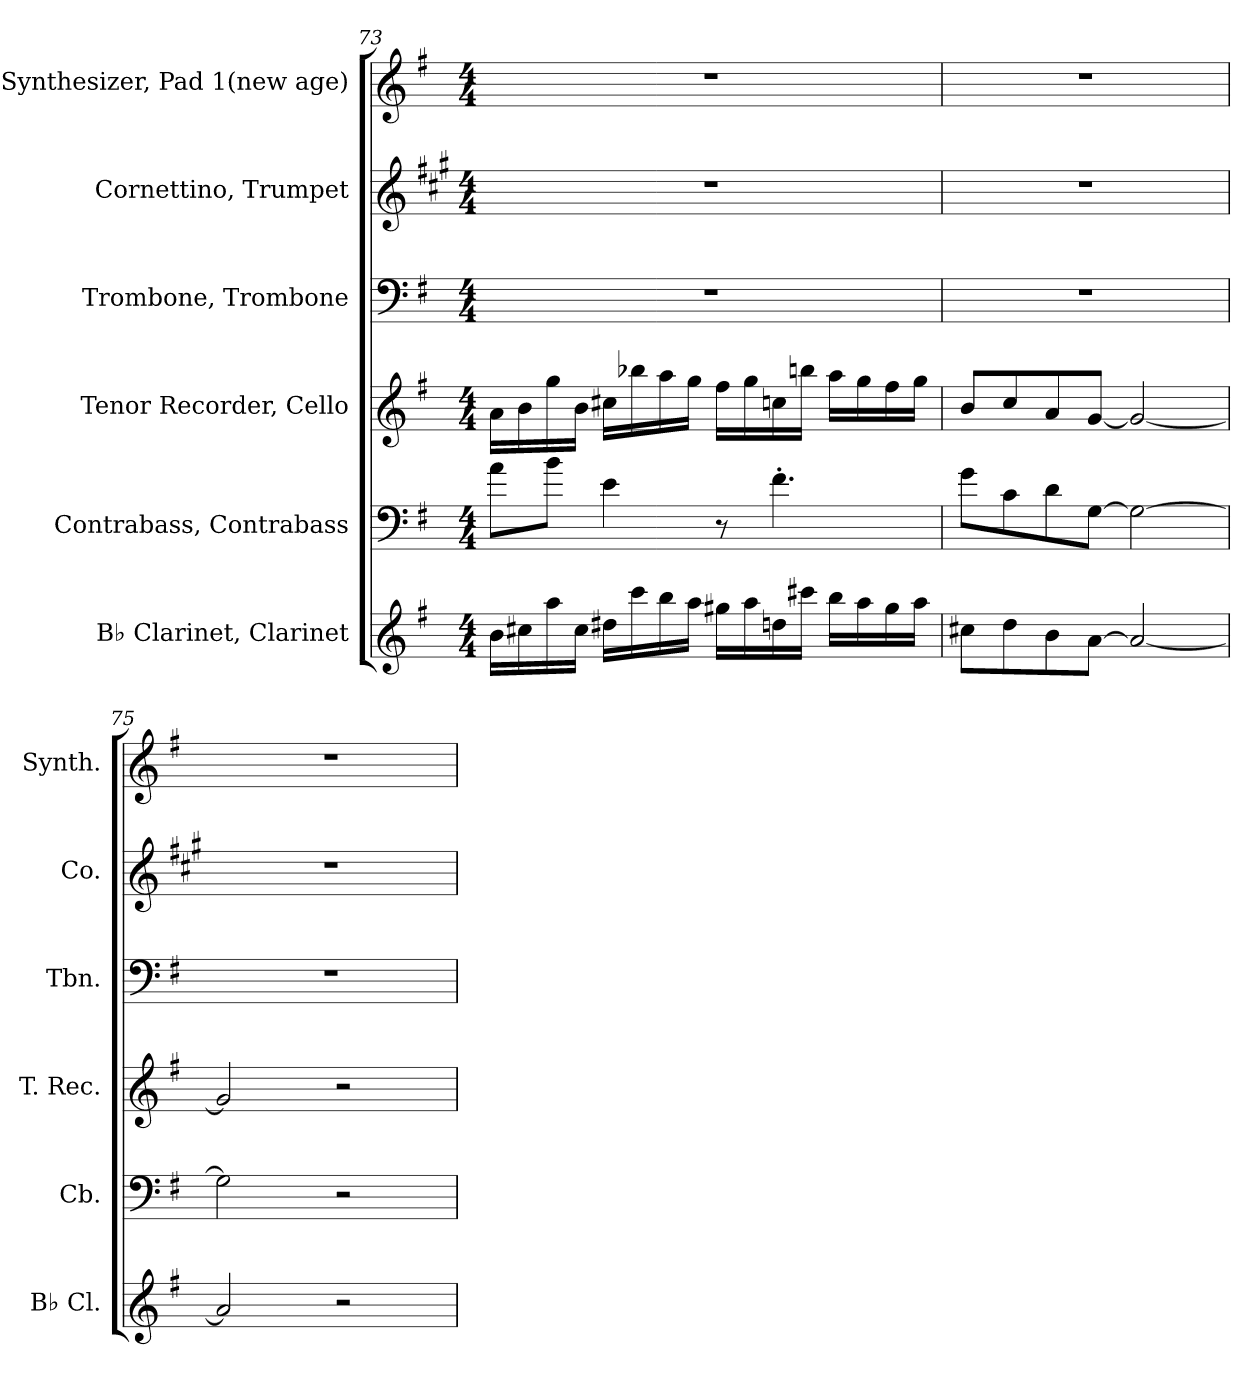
**kern	**kern	**kern	**kern	**kern	**kern
*part6	*part5	*part4	*part3	*part2	*part1
*staff6	*staff5	*staff4	*staff3	*staff2	*staff1
*I"B♭ Clarinet, Clarinet	*I"Contrabass, Contrabass	*I"Tenor Recorder, Cello	*I"Trombone, Trombone	*I"Cornettino, Trumpet	*I"Pad Synthesizer, Pad 1(new age)
*I'B♭ Cl.	*I'Cb.	*I'T. Rec.	*I'Tbn.	*I'Co.	*I'Synth.
!!LO:PB:g=z
*clefG2	*clefF4	*clefG2	*clefF4	*clefG2	*clefG2
*ITrd1c2	*ITrd7c12	*	*	*ITrd1c2	*
*k[b-]	*k[f#]	*k[f#]	*k[f#]	*k[f#]	*k[f#]
*M4/4	*M4/4	*M4/4	*M4/4	*M4/4	*M4/4
=73	=73	=73	=73	=73	=73
16a\LL	8A\L	16a\LL	1r	1r	1r
16bn\	.	16b\	.	.	.
16gg\	8B\J	16gg\	.	.	.
16b\JJ	.	16b\JJ	.	.	.
16cc#X\LL	4E\	16cc#X\LL	.	.	.
16bb-\	.	16bb-X\	.	.	.
16aa\	.	16aa\	.	.	.
16gg\JJ	.	16gg\JJ	.	.	.
16ff#X\LL	8r	16ff#\LL	.	.	.
16gg\	.	16gg\	.	.	.
16ccn\	4.F#'\	16ccn\	.	.	.
16bbn\JJ	.	16bbn\JJ	.	.	.
16aa\LL	.	16aa\LL	.	.	.
16gg\	.	16gg\	.	.	.
16ff#\	.	16ff#\	.	.	.
16gg\JJ	.	16gg\JJ	.	.	.
=74	=74	=74	=74	=74	=74
*	*	*	*	*	*MM76
8bn\L	8G\L	8b/L	1r	1r	1r
8cc\	8C\	8cc/	.	.	.
8a\	8D\	8a/	.	.	.
[8g\J	[8GG\J	[8g/J	.	.	.
2g/_	2GG\_	2g/_	.	.	.
=75	=75	=75	=75	=75	=75
2g/]	2GG\]	2g/]	1r	1r	1r
2r	2r	2r	.	.	.
=	=	=	=	=	=
*-	*-	*-	*-	*-	*-
